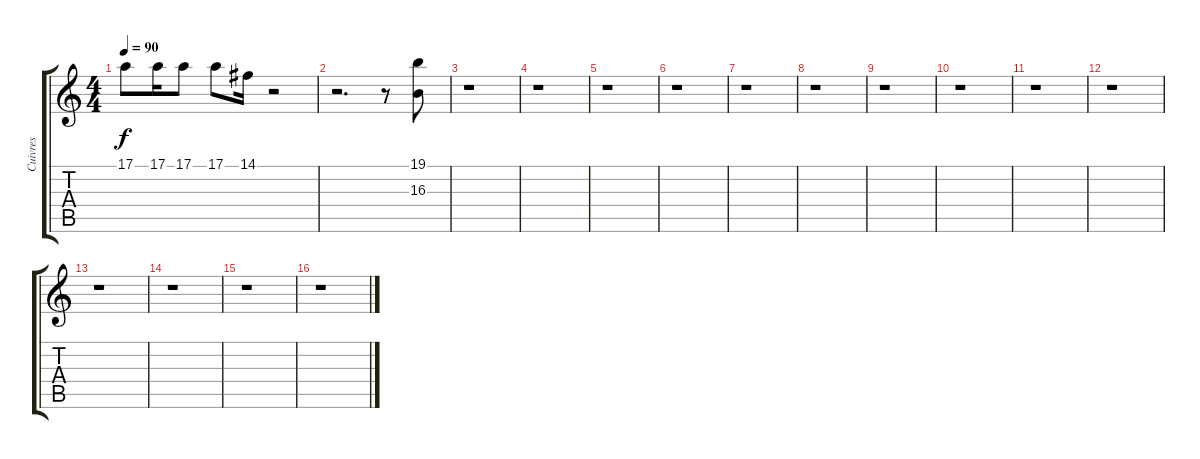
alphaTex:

\track ("Cuivres" "Cuivres") {instrument brasssection}
\staff {score tabs}
\tuning (E4 B3 G3 D3 A2 E2) {hide}
\ts (4 4)
\tempo 90
\clef g2
\ks c
17.1.8{dy f} 17.1.16 17.1.8 17.1.8 14.1.16 r.2 |
r.2{d} r.8 (19.1 16.3).8 |
r.1 |
r.1 |
r.1 |
r.1 |
r.1 |
r.1 |
r.1 |
r.1 |
r.1 |
r.1 |
r.1 |
r.1 |
r.1 |
r.1
